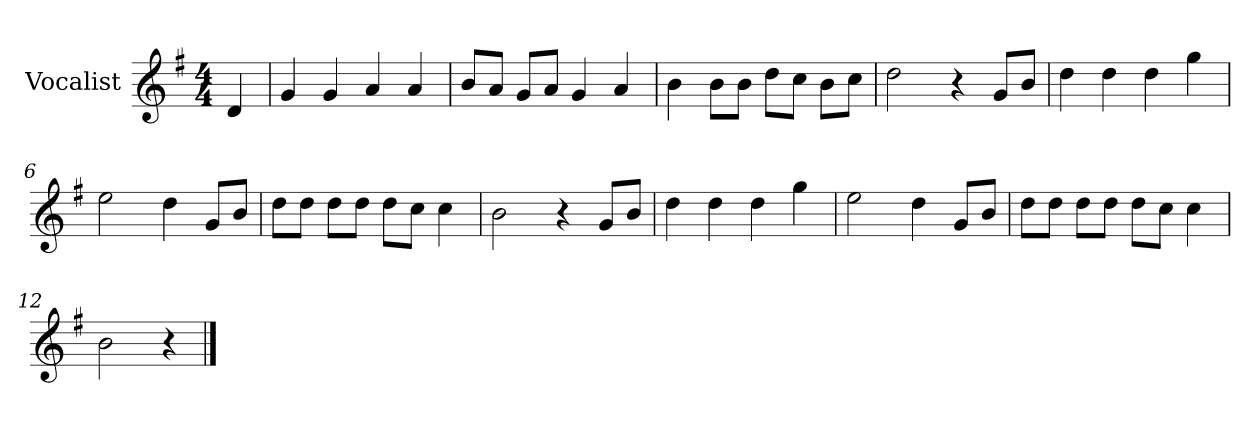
**kern
*part1
*staff1
*I"Vocalist
*k[f#]
*G:
*M4/4
=
4d
=1
4g
4g
4a
4a
=2
8bL
8aJ
8gL
8aJ
4g
4a
=3
4b
8bL
8bJ
8ddL
8ccJ
8bL
8ccJ
=4
2dd
4r
8gL
8bJ
=5
4dd
4dd
4dd
4gg
=6
2ee
4dd
8gL
8bJ
=7
8ddL
8ddJ
8ddL
8ddJ
8ddL
8ccJ
4cc
=8
2b
4r
8gL
8bJ
=9
4dd
4dd
4dd
4gg
=10
2ee
4dd
8gL
8bJ
=11
8ddL
8ddJ
8ddL
8ddJ
8ddL
8ccJ
4cc
=12
2b
4r
==
*-
